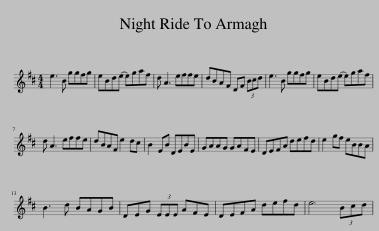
X:1
L:1/8
M:4/4
I:linebreak $
K:D
V:1 treble
V:1
 e3 B ggfg | eBd(e e)gaf | d A3 effe | dBAF DF (3Bcd | e3 B ggfg | %5
 eBd(e e)gaf |$ d A3 effe | dBAF e2 dc | B2 EB DEBE | GAAG GAFE | %10
 DEFA defd | e2 gf eBBA |$ B3 d BAGB | DEG (3EEE AFE | DEFA defd | %15
 e6 (3Bcd | %16
